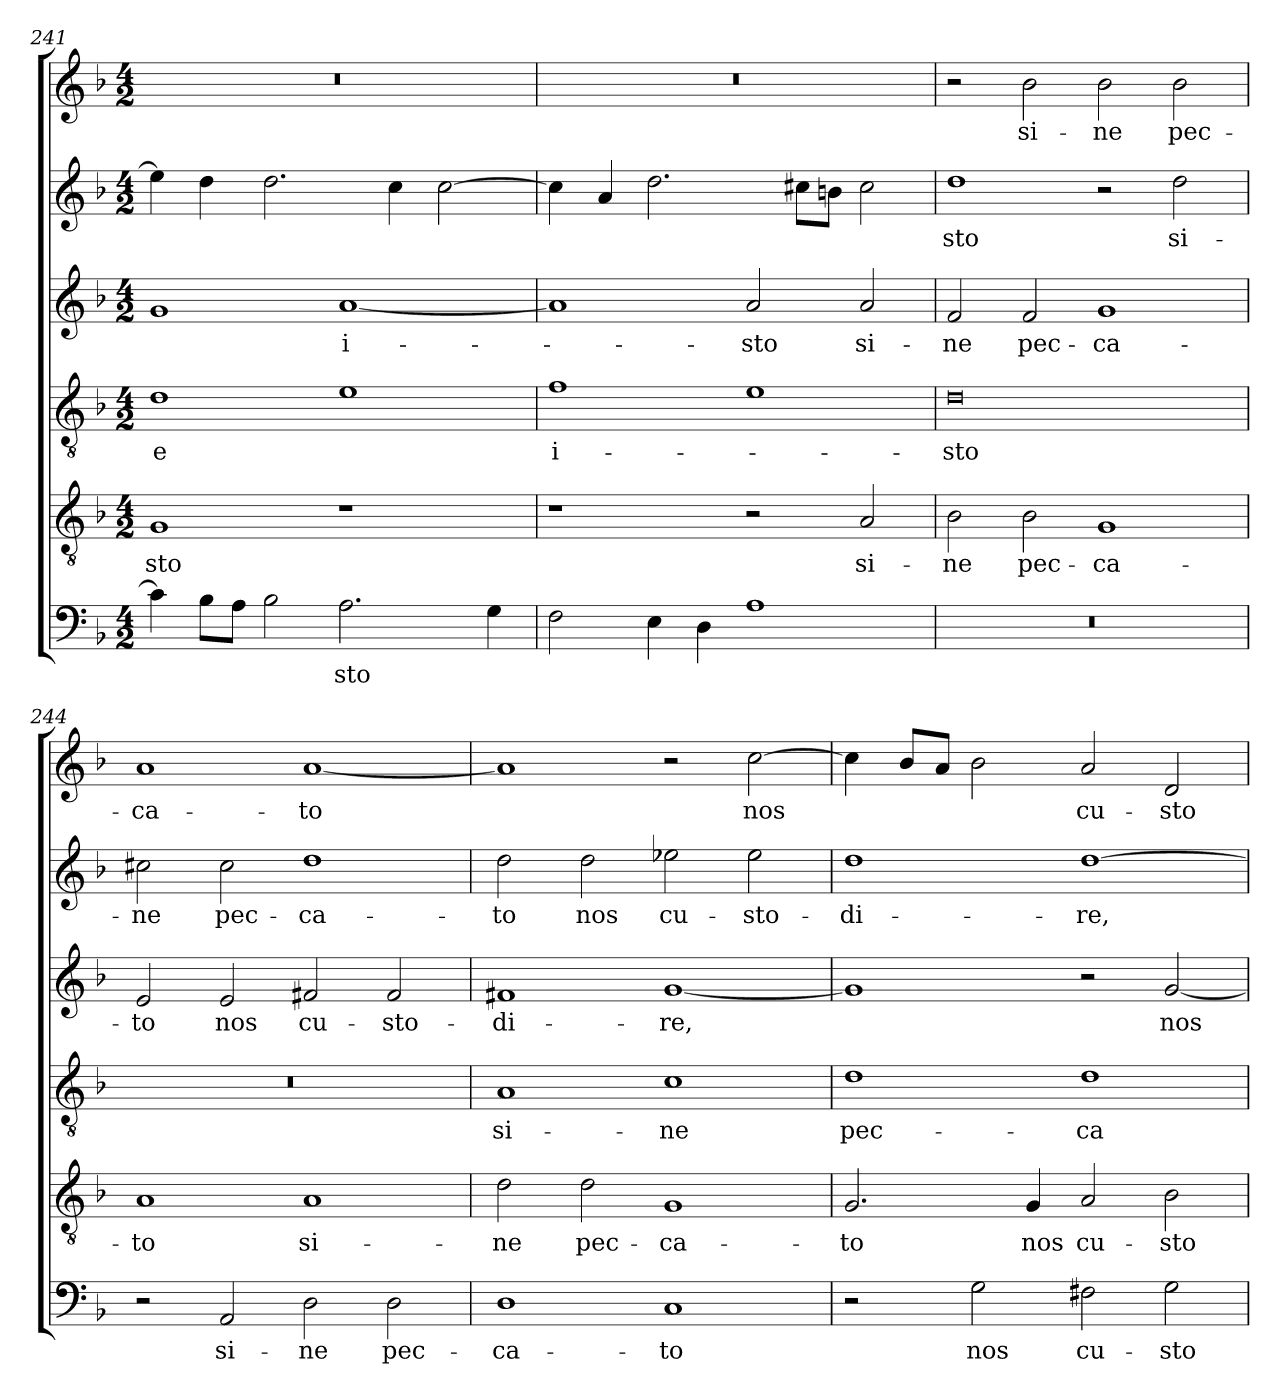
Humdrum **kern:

**kern	**text	**kern	**text	**kern	**text	**kern	**text	**kern	**text	**kern	**text
*part6	*part6	*part5	*part5	*part4	*part4	*part3	*part3	*part2	*part2	*part1	*part1
*staff6	*staff6	*staff5	*staff5	*staff4	*staff4	*staff3	*staff3	*staff2	*staff2	*staff1	*staff1
*clefF4	*	*clefGv2	*	*clefGv2	*	*clefG2	*	*clefG2	*	*clefG2	*
*k[b-]	*	*k[b-]	*	*k[b-]	*	*k[b-]	*	*k[b-]	*	*k[b-]	*
*F:	*	*F:	*	*F:	*	*F:	*	*F:	*	*F:	*
*M4/2	*	*M4/2	*	*M4/2	*	*M4/2	*	*M4/2	*	*M4/2	*
=241	=241	=241	=241	=241	=241	=241	=241	=241	=241	=241	=241
!	!	!	!LO:LY:b	!	!LO:LY:b	!	!	!	!	!	!
4c\]	.	1G	-sto	1d	-e	1g	.	4ee\]	.	0r	.
8B-\L	.	.	.	.	.	.	.	4dd\	.	.	.
8A\J	.	.	.	.	.	.	.	.	.	.	.
2B-\	.	.	.	.	.	.	.	2.dd\	.	.	.
!	!LO:LY:b	!	!	!	!	!	!LO:LY:b	!	!	!	!
2.A\	-sto	1r	.	1e	.	[1a	i-	.	.	.	.
.	.	.	.	.	.	.	.	4cc\	.	.	.
.	.	.	.	.	.	.	.	[2cc\	.	.	.
4G\	.	.	.	.	.	.	.	.	.	.	.
=242	=242	=242	=242	=242	=242	=242	=242	=242	=242	=242	=242
!	!	!	!	!	!LO:LY:b	!	!	!	!	!	!
2F\	.	1r	.	1f	i-	1a]	.	4cc\]	.	0r	.
.	.	.	.	.	.	.	.	4a/	.	.	.
4E\	.	.	.	.	.	.	.	2.dd\	.	.	.
4D\	.	.	.	.	.	.	.	.	.	.	.
!	!	!	!	!	!	!	!LO:LY:b	!	!	!	!
1A	.	2r	.	1e	.	2a/	-sto	.	.	.	.
.	.	.	.	.	.	.	.	8cc#X\L	.	.	.
.	.	.	.	.	.	.	.	8bn\J	.	.	.
!	!	!	!LO:LY:b	!	!	!	!LO:LY:b	!	!	!	!
.	.	2A/	si-	.	.	2a/	si-	2cc#\	.	.	.
!!LO:LB:g=z
=243	=243	=243	=243	=243	=243	=243	=243	=243	=243	=243	=243
!	!	!	!LO:LY:b	!	!LO:LY:b	!	!LO:LY:b	!	!LO:LY:b	!	!
0r	.	2B-\	-ne	0d	-sto	2f/	-ne	1dd	-sto	2r	.
!	!	!	!LO:LY:b	!	!	!	!LO:LY:b	!	!	!	!LO:LY:b
.	.	2B-\	pec-	.	.	2f/	pec-	.	.	2b-\	si-
!	!	!	!LO:LY:b	!	!	!	!LO:LY:b	!	!	!	!LO:LY:b
.	.	1G	-ca-	.	.	1g	-ca-	2r	.	2b-\	-ne
!	!	!	!	!	!	!	!	!	!LO:LY:b	!	!LO:LY:b
.	.	.	.	.	.	.	.	2dd\	si-	2b-\	pec-
=244	=244	=244	=244	=244	=244	=244	=244	=244	=244	=244	=244
!	!	!	!LO:LY:b	!	!	!	!LO:LY:b	!	!LO:LY:b	!	!LO:LY:b
2r	.	1A	-to	0r	.	2e/	-to	2cc#X\	-ne	1a	-ca-
!	!LO:LY:b	!	!	!	!	!	!LO:LY:b	!	!LO:LY:b	!	!
2AA/	si-	.	.	.	.	2e/	nos	2cc#\	pec-	.	.
!	!LO:LY:b	!	!LO:LY:b	!	!	!	!LO:LY:b	!	!LO:LY:b	!	!LO:LY:b
2D\	-ne	1A	si-	.	.	2f#X/	cu-	1dd	-ca-	[1a	-to
!	!LO:LY:b	!	!	!	!	!	!LO:LY:b	!	!	!	!
2D\	pec-	.	.	.	.	2f#/	-sto-	.	.	.	.
=245	=245	=245	=245	=245	=245	=245	=245	=245	=245	=245	=245
!	!LO:LY:b	!	!LO:LY:b	!	!LO:LY:b	!	!LO:LY:b	!	!LO:LY:b	!	!
1D	-ca-	2d\	-ne	1A	si-	1f#X	-di-	2dd\	-to	1a]	.
!	!	!	!LO:LY:b	!	!	!	!	!	!LO:LY:b	!	!
.	.	2d\	pec-	.	.	.	.	2dd\	nos	.	.
!	!LO:LY:b	!	!LO:LY:b	!	!LO:LY:b	!	!LO:LY:b	!	!LO:LY:b	!	!
1C	-to	1G	-ca-	1c	-ne	[1g	-re,	2ee-X\	cu-	2r	.
!	!	!	!	!	!	!	!	!	!LO:LY:b	!	!LO:LY:b
.	.	.	.	.	.	.	.	2ee-\	-sto-	[2cc\	nos
=246	=246	=246	=246	=246	=246	=246	=246	=246	=246	=246	=246
!	!	!	!LO:LY:b	!	!LO:LY:b	!	!	!	!LO:LY:b	!	!
2r	.	2.G/	-to	1d	pec-	1g]	.	1dd	-di-	4cc\]	.
.	.	.	.	.	.	.	.	.	.	8b-/L	.
.	.	.	.	.	.	.	.	.	.	8a/J	.
!	!LO:LY:b	!	!	!	!	!	!	!	!	!	!
2G\	nos	.	.	.	.	.	.	.	.	2b-\	.
!	!	!	!LO:LY:b	!	!	!	!	!	!	!	!
.	.	4G/	nos	.	.	.	.	.	.	.	.
!	!LO:LY:b	!	!LO:LY:b	!	!LO:LY:b	!	!	!	!LO:LY:b	!	!LO:LY:b
2F#X\	cu-	2A/	cu-	1d	-ca-	2r	.	[1dd	-re,	2a/	cu-
!	!LO:LY:b	!	!LO:LY:b	!	!	!	!LO:LY:b	!	!	!	!LO:LY:b
2G\	-sto-	2B-\	-sto-	.	.	[2g/	nos	.	.	2d/	-sto-
=	=	=	=	=	=	=	=	=	=	=	=
*-	*-	*-	*-	*-	*-	*-	*-	*-	*-	*-	*-
